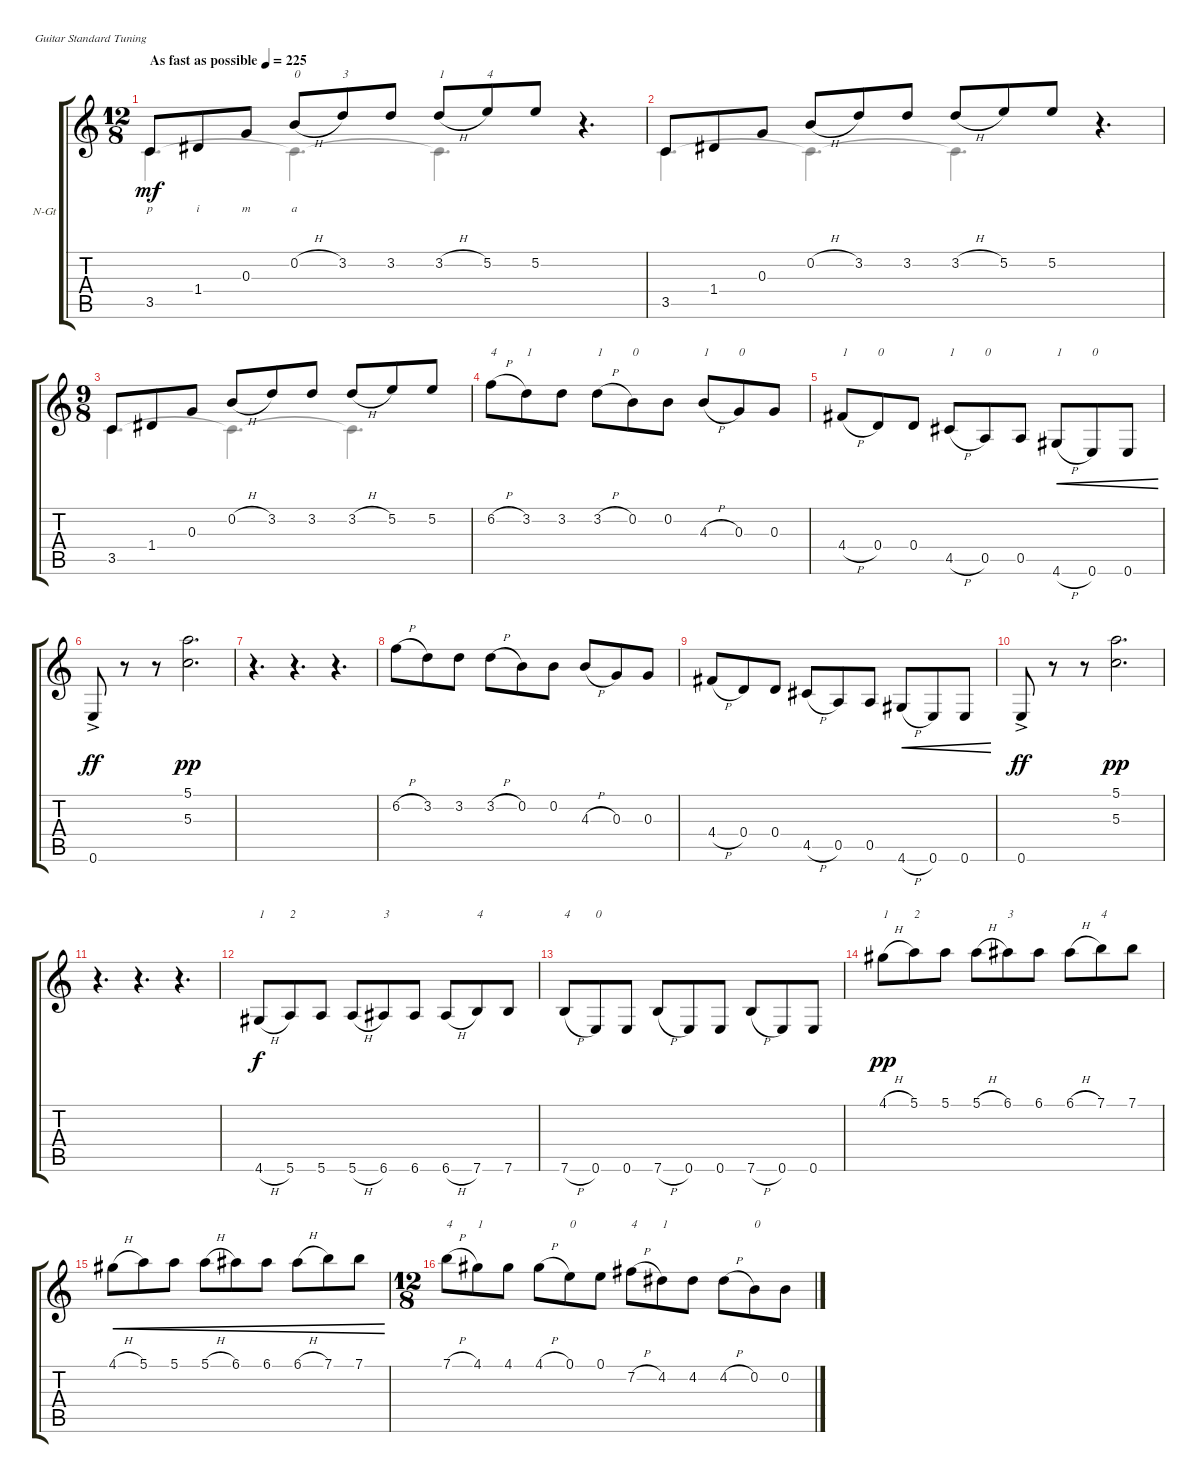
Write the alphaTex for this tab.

\bracketExtendMode groupsimilarinstruments
\firstSystemTrackNameOrientation horizontal
\otherSystemsTrackNameOrientation horizontal
\track ("Guitar" "N-Gt") {instrument acousticguitarnylon}
\staff {score tabs}
\tuning (E4 B3 G3 D3 A2 E2)
\voice
\ts (12 8)
\tempo (225 "As fast as possible")
\clef g2
\ks c
3.5.8{lyrics (0 "p") lyrics (1 "") lyrics (2 "") lyrics (3 "") lyrics (4 "") dy mf instrument acousticguitarnylon} 1.4.8{lyrics (0 "i") lyrics (1 "") lyrics (2 "") lyrics (3 "") lyrics (4 "")} 0.3.8{lyrics (0 "m") lyrics (1 "") lyrics (2 "") lyrics (3 "") lyrics (4 "")} 0.2{h}.8{txt "0" lyrics (0 "a") lyrics (1 "") lyrics (2 "") lyrics (3 "") lyrics (4 "")} 3.2.8{txt "3" lyrics (0 "") lyrics (1 "") lyrics (2 "") lyrics (3 "") lyrics (4 "")} 3.2.8 3.2{h}.8{txt "1"} 5.2.8{txt "4"} 5.2.8 r.4{d} |
3.5.8 1.4.8 0.3.8 0.2{h}.8 3.2.8 3.2.8 3.2{h}.8 5.2.8 5.2.8 r.4{d} |
\ts (9 8)
3.5.8 1.4.8 0.3.8 0.2{h}.8 3.2.8 3.2.8 3.2{h}.8 5.2.8 5.2.8 |
6.2{h}.8{txt "4"} 3.2.8{txt "1"} 3.2.8 3.2{h}.8{txt "1"} 0.2.8{txt "0"} 0.2.8 4.3{h}.8{txt "1"} 0.3.8{txt "0"} 0.3.8 |
4.4{h}.8{txt "1"} 0.4.8{txt "0"} 0.4.8 4.5{h}.8{txt "1"} 0.5.8{txt "0"} 0.5.8 4.6{h}.8{txt "1" cre} 0.6.8{txt "0" cre} 0.6.8{cre} |
0.6{ac}.8{dy ff} r.8 r.8 (5.3 5.1).2{d dy pp} |
r.4{d} r.4{d} r.4{d} |
6.2{h}.8 3.2.8 3.2.8 3.2{h}.8 0.2.8 0.2.8 4.3{h}.8 0.3.8 0.3.8 |
4.4{h}.8 0.4.8 0.4.8 4.5{h}.8 0.5.8 0.5.8 4.6{h}.8{cre} 0.6.8{cre} 0.6.8{cre} |
0.6{ac}.8{dy ff} r.8 r.8 (5.3 5.1).2{d dy pp} |
r.4{d} r.4{d} r.4{d} |
4.6{h}.8{txt "1" dy f} 5.6.8{txt "2"} 5.6.8 5.6{h}.8 6.6.8{txt "3"} 6.6.8 6.6{h}.8 7.6.8{txt "4"} 7.6.8 |
7.6{h}.8{txt "4"} 0.6.8{txt "0"} 0.6.8 7.6{h}.8 0.6.8 0.6.8 7.6{h}.8 0.6.8 0.6.8 |
4.1{h}.8{txt "1" dy pp} 5.1.8{txt "2"} 5.1.8 5.1{h}.8 6.1.8{txt "3"} 6.1.8 6.1{h}.8 7.1.8{txt "4"} 7.1.8 |
4.1{h}.8{cre} 5.1.8{cre} 5.1.8{cre} 5.1{h}.8{cre} 6.1.8{cre} 6.1.8{cre} 6.1{h}.8{cre} 7.1.8{cre} 7.1.8{cre} |
\ts (12 8)
7.1{h}.8{txt "4"} 4.1.8{txt "1"} 4.1.8 4.1{h}.8 0.1.8{txt "0"} 0.1.8 7.2{h}.8{txt "4"} 4.2.8{txt "1"} 4.2.8 4.2{h}.8 0.2.8{txt "0"} 0.2.8
\voice
\clef g2
\ottava regular
\simile none
\ks c
3.5.4{d dy mf} 3.5{t}.4{d} 3.5{t}.4{d} r.4{d} |
3.5.4{d} 3.5{t}.4{d} 3.5{t}.4{d} r.4{d} |
3.5.4{d} 3.5{t}.4{d} 3.5{t}.4{d} |
|
|
|
|
|
|
|
|
|
|
|
|
